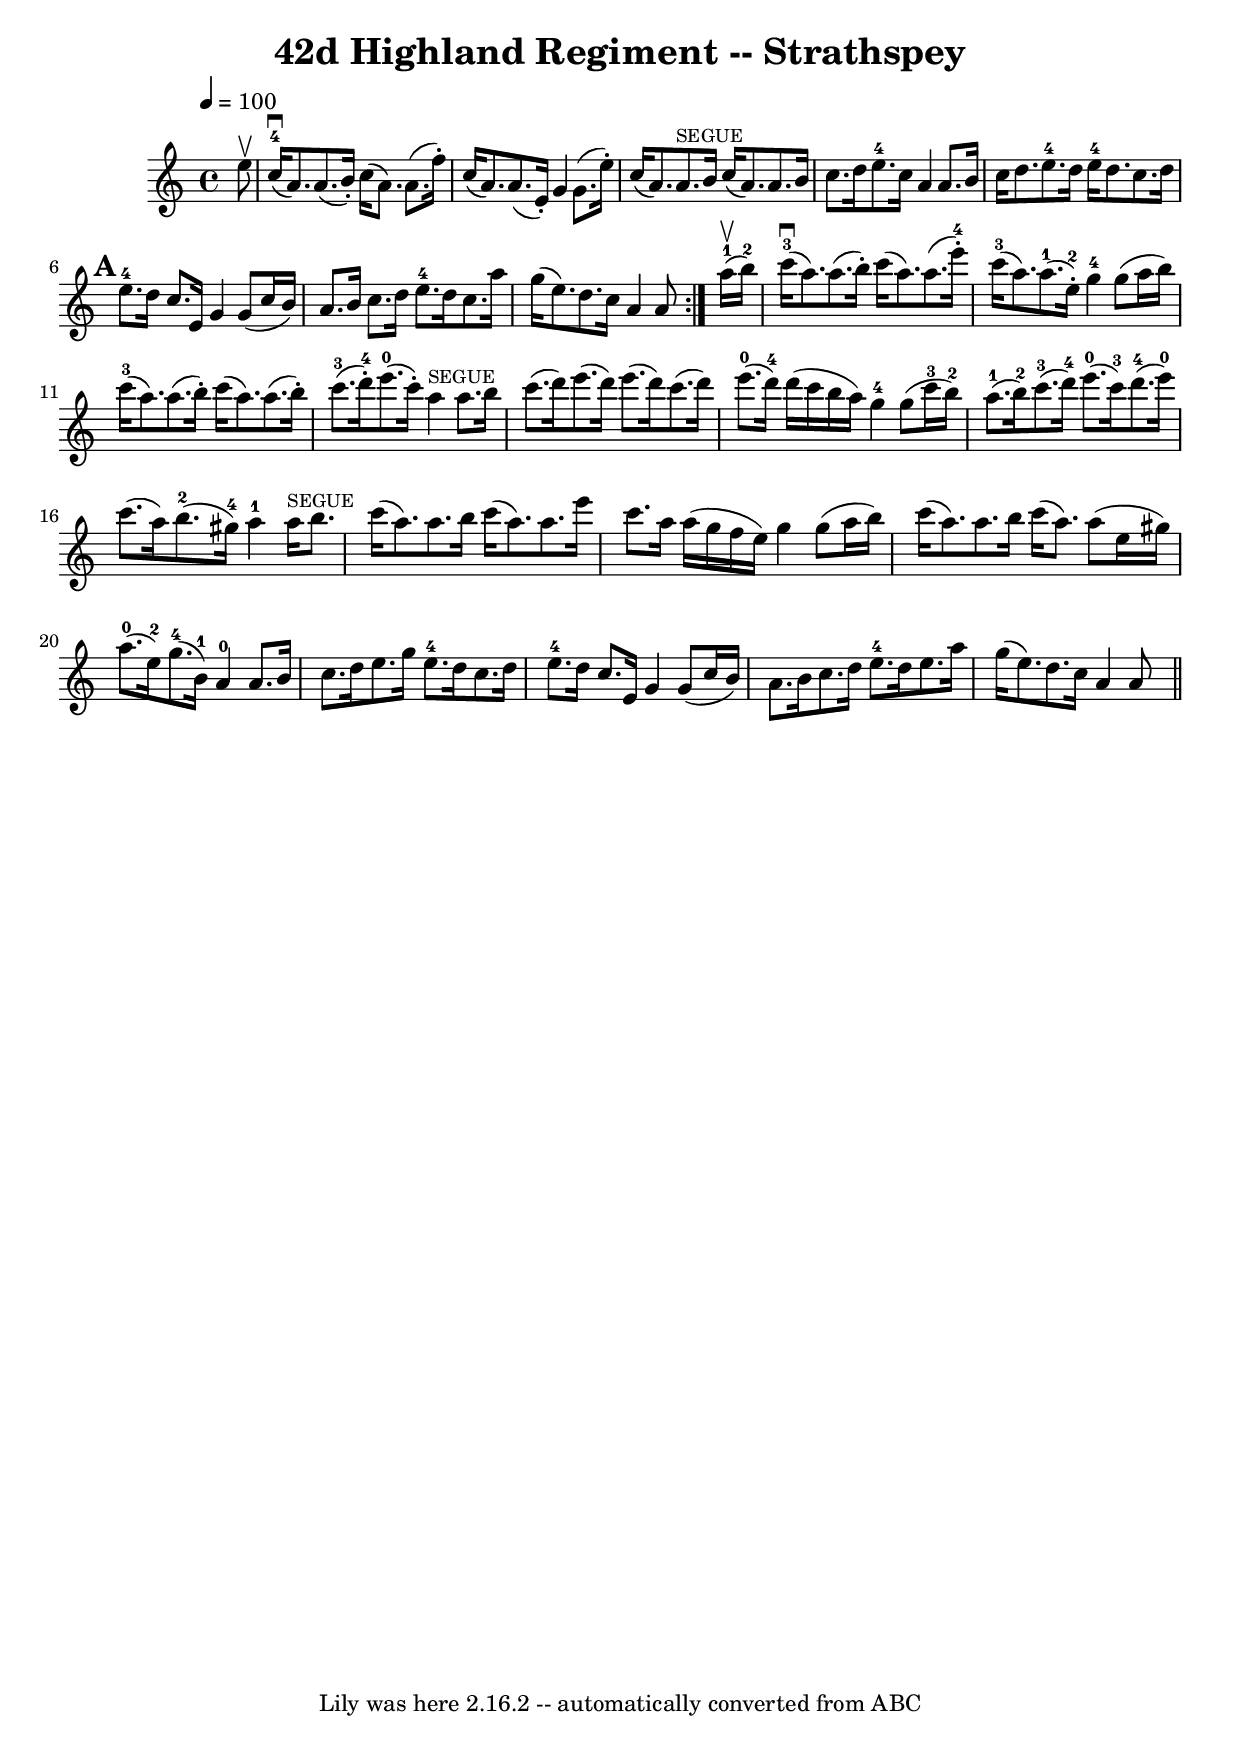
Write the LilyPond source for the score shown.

\version "2.7.40"
\include "Mammoth.ily"
\header {
%%	book = "Ryan's Mammoth Collection"
	crossRefNumber = "1"
	footnotes = "\\\\161 962"
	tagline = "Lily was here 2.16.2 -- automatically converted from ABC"
	title = "42d Highland Regiment -- Strathspey"
}
segue = \markup { \tiny "SEGUE" }
voicedefault =  {
  \override Staff.TimeSignature #'style = #'C
  \override Score.SpacingSpanner #'common-shortest-duration = #(ly:make-moment 1 2)
  \time 4/4
  \tempo 4=100
  \key a \minor
  \partial 8
  \repeat volta 2 {
 e''8^\upbow |
 c''16-4[(^\downbow a'8.) a'8. (b'16-.)] c''16 (a'8.) a'8. (f''16-.) |
 c''16[(a'8.) a'8. (e'16-.)] g'4 g'8. (e''16-.) |
 c''16[(a'8.) a'8.^\segue b'16] c''16[(a'8.) a'8. b'16] |
 c''8.[d''16 e''8.-4 c''16] a'4 a'8. b'16 |
 c''16[d''8. e''8.-4 d''16] e''16-4[d''8. c''8. d''16] |
    \mark \default
 e''8.-4[d''16] c''8.[e'16] g'4 g'8(c''16 b'16)  |
 a'8. b'16 c''8. d''16 e''8.-4[d''16 c''8. a''16] |
 g''16[(e''8.) d''8. c''16] a'4 a'8
  }
 a''16-1^\upbow(b''16-2) |
 c'''16-3[(^\downbow a''8.) a''8. (b''16-.)] c'''16[(a''8.) a''8. (e'''16-4-.)] |
 c'''16-3[(a''8.) a''8.-1(e''16-2-.)] g''4-4 g''8 (a''16 b''16) |
 c'''16-3[(a''8.) a''8. (b''16-.)] c'''16[(a''8.) a''8. (b''16-.)] |
 c'''8.-3[(d'''16-4-.) e'''8.-0(c'''16-.)] a''4^\segue a''8. b''16 |
 c'''8.[(d'''16) e'''8. (d'''16)] e'''8.[(d'''16) c'''8. (d'''16)] |
 e'''8.-0(d'''16-4) d'''16 (c'''16 b''16 a''16) g''4-4 g''8 (c'''16-3 b''16-2) |
 a''8.-1[(b''16-2) c'''8.-3(d'''16-4)] e'''8.-0[(c'''16-3) d'''8.-4(e'''16-0)] |
 c'''8.[(a''16) b''8.-2(gis''16-4)] a''4-1 a''16^\segue b''8. |
 c'''16[(a''8.) a''8. b''16] c'''16[(a''8.) a''8. e'''16] |
 c'''8. a''16 a''16 (g''16 f''16 e''16) g''4 g''8 (a''16 b''16) |
 c'''16[(a''8.) a''8. b''16] c'''16 (a''8.) a''8 (e''16 gis''16) |
 a''8.-0[(e''16-2) g''8.-4(b'16-1)] a'4-0 a'8. b'16 |
 c''8.[d''16 e''8. g''16] e''8.-4[d''16 c''8. d''16] |
 e''8.-4 d''16 c''8. e'16 g'4 g'8 (c''16 b'16) |
 a'8.[b'16 c''8. d''16] e''8.-4[d''16 e''8. a''16] |
 g''16[(e''8.) d''8. c''16] a'4 a'8 s8 | \bar "||"
}

\score{
  <<
    \context Staff="default"
    {
      \voicedefault
    }
  >>
  \layout {
  }
  \midi {}
}
